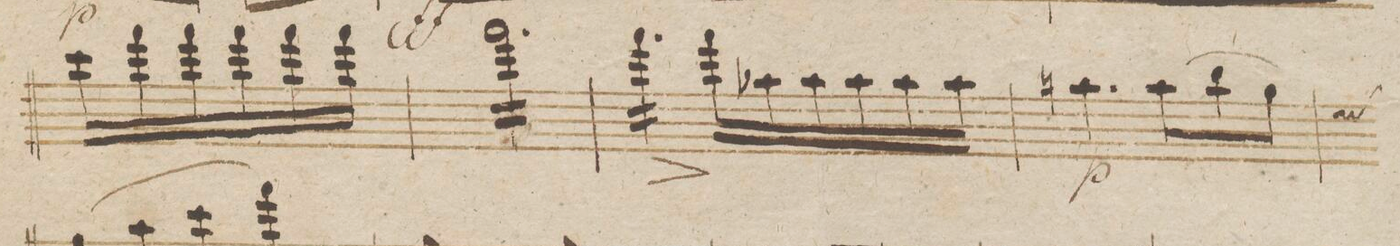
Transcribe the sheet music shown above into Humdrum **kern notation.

**kern	**dynam
*I"Violino Imo	*
*clefG2	*
*k[b-]	*
*M6/8	*
16ccc\LL	.
16fff\	.
16fff\	.
16fff\	.
16fff\	.
16fff\JJ	.
=90	=90
*tremolo	*
16fff\LL	.
16fff\	.
16fff\	.
16fff\	.
16fff\	.
16fff\	.
16fff\	.
16fff\	.
16fff\	.
16fff\	.
16fff\	.
16fff\JJ	.
=91	=91
16fff^\LL	.
16fff\	.
16fff\	.
16fff\	.
16fff\	.
16fff\JJ	.
*Xtremolo	*
16fff\LL	.
16aa-X\	.
16aa-\	.
16aa-\	.
16aa-\	.
16aa-\JJ	.
=92	=92
4.aan\	p
(8aa\L	.
8bb-\	.
8gg\J)	.
=93	=93
*-	*-
